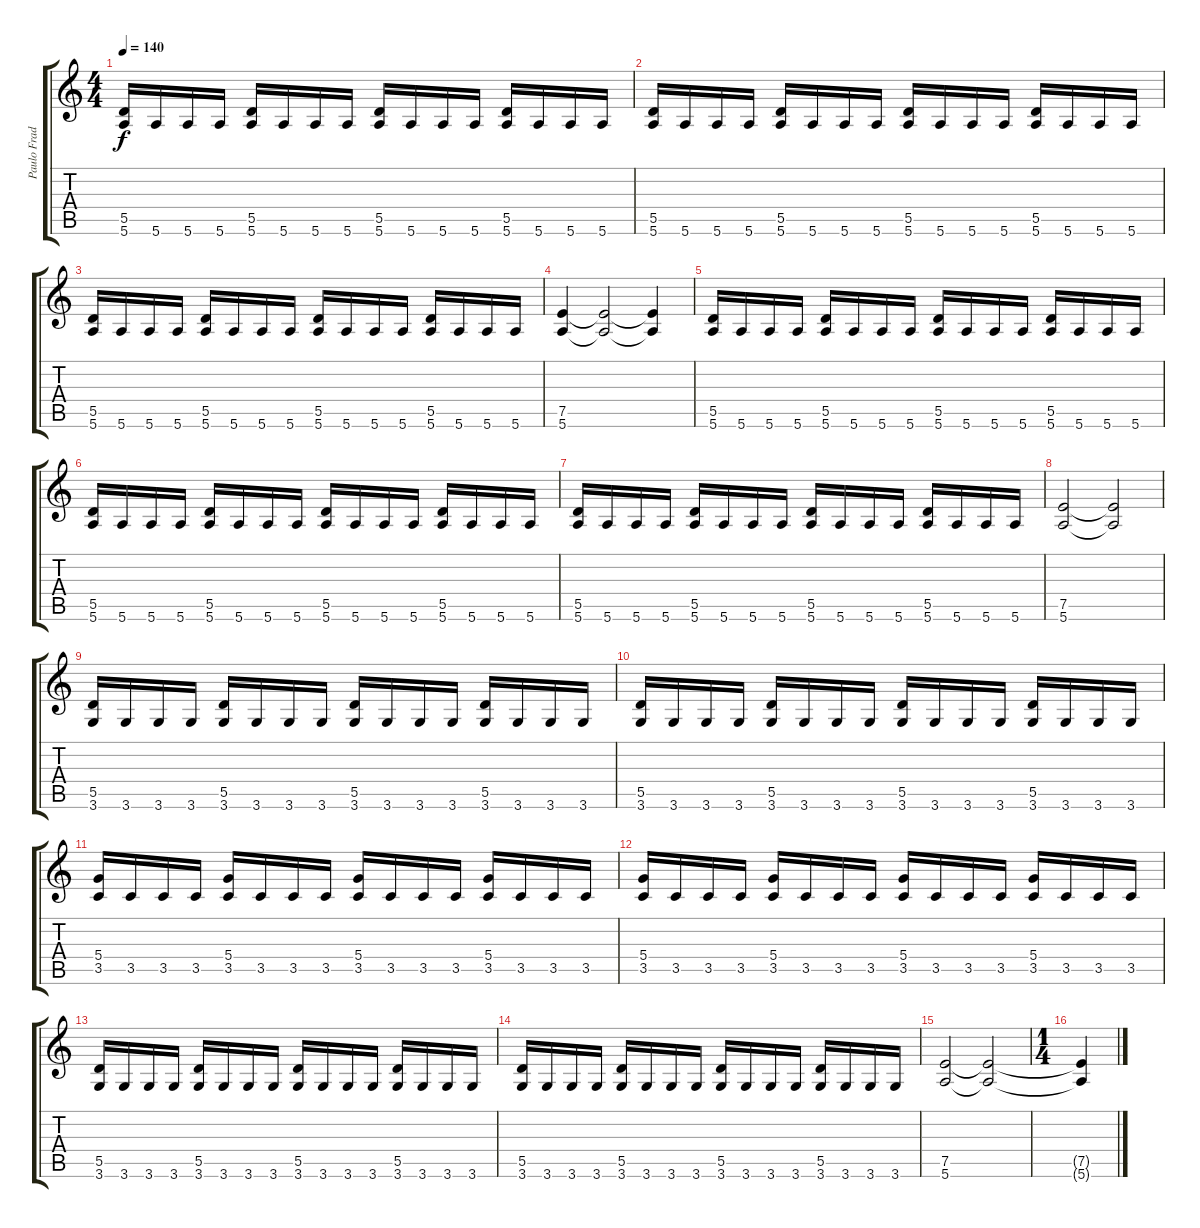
\track ("Paulo Frade" "Paulo Frad") {instrument distortionguitar}
\staff {score tabs}
\tuning (E4 B3 G3 D3 A2 E2) {hide}
\ts (4 4)
\tempo 140
\clef g2
\ks c
(5.5 5.6).16{dy f} 5.6.16 5.6.16 5.6.16 (5.5 5.6).16 5.6.16 5.6.16 5.6.16 (5.5 5.6).16 5.6.16 5.6.16 5.6.16 (5.5 5.6).16 5.6.16 5.6.16 5.6.16 |
(5.5 5.6).16 5.6.16 5.6.16 5.6.16 (5.5 5.6).16 5.6.16 5.6.16 5.6.16 (5.5 5.6).16 5.6.16 5.6.16 5.6.16 (5.5 5.6).16 5.6.16 5.6.16 5.6.16 |
(5.5 5.6).16 5.6.16 5.6.16 5.6.16 (5.5 5.6).16 5.6.16 5.6.16 5.6.16 (5.5 5.6).16 5.6.16 5.6.16 5.6.16 (5.5 5.6).16 5.6.16 5.6.16 5.6.16 |
(7.5 5.6).4 (7.5{t} 5.6{t}).2 (7.5{t} 5.6{t}).4 |
(5.5 5.6).16 5.6.16 5.6.16 5.6.16 (5.5 5.6).16 5.6.16 5.6.16 5.6.16 (5.5 5.6).16 5.6.16 5.6.16 5.6.16 (5.5 5.6).16 5.6.16 5.6.16 5.6.16 |
(5.5 5.6).16 5.6.16 5.6.16 5.6.16 (5.5 5.6).16 5.6.16 5.6.16 5.6.16 (5.5 5.6).16 5.6.16 5.6.16 5.6.16 (5.5 5.6).16 5.6.16 5.6.16 5.6.16 |
(5.5 5.6).16 5.6.16 5.6.16 5.6.16 (5.5 5.6).16 5.6.16 5.6.16 5.6.16 (5.5 5.6).16 5.6.16 5.6.16 5.6.16 (5.5 5.6).16 5.6.16 5.6.16 5.6.16 |
(7.5 5.6).2 (7.5{t} 5.6{t}).2 |
(5.5 3.6).16 3.6.16 3.6.16 3.6.16 (5.5 3.6).16 3.6.16 3.6.16 3.6.16 (5.5 3.6).16 3.6.16 3.6.16 3.6.16 (5.5 3.6).16 3.6.16 3.6.16 3.6.16 |
(5.5 3.6).16 3.6.16 3.6.16 3.6.16 (5.5 3.6).16 3.6.16 3.6.16 3.6.16 (5.5 3.6).16 3.6.16 3.6.16 3.6.16 (5.5 3.6).16 3.6.16 3.6.16 3.6.16 |
(5.4 3.5).16 3.5.16 3.5.16 3.5.16 (5.4 3.5).16 3.5.16 3.5.16 3.5.16 (5.4 3.5).16 3.5.16 3.5.16 3.5.16 (5.4 3.5).16 3.5.16 3.5.16 3.5.16 |
(5.4 3.5).16 3.5.16 3.5.16 3.5.16 (5.4 3.5).16 3.5.16 3.5.16 3.5.16 (5.4 3.5).16 3.5.16 3.5.16 3.5.16 (5.4 3.5).16 3.5.16 3.5.16 3.5.16 |
(5.5 3.6).16 3.6.16 3.6.16 3.6.16 (5.5 3.6).16 3.6.16 3.6.16 3.6.16 (5.5 3.6).16 3.6.16 3.6.16 3.6.16 (5.5 3.6).16 3.6.16 3.6.16 3.6.16 |
(5.5 3.6).16 3.6.16 3.6.16 3.6.16 (5.5 3.6).16 3.6.16 3.6.16 3.6.16 (5.5 3.6).16 3.6.16 3.6.16 3.6.16 (5.5 3.6).16 3.6.16 3.6.16 3.6.16 |
(7.5 5.6).2 (7.5{t} 5.6{t}).2 |
\ts (1 4)
(7.5{t} 5.6{t}).4
